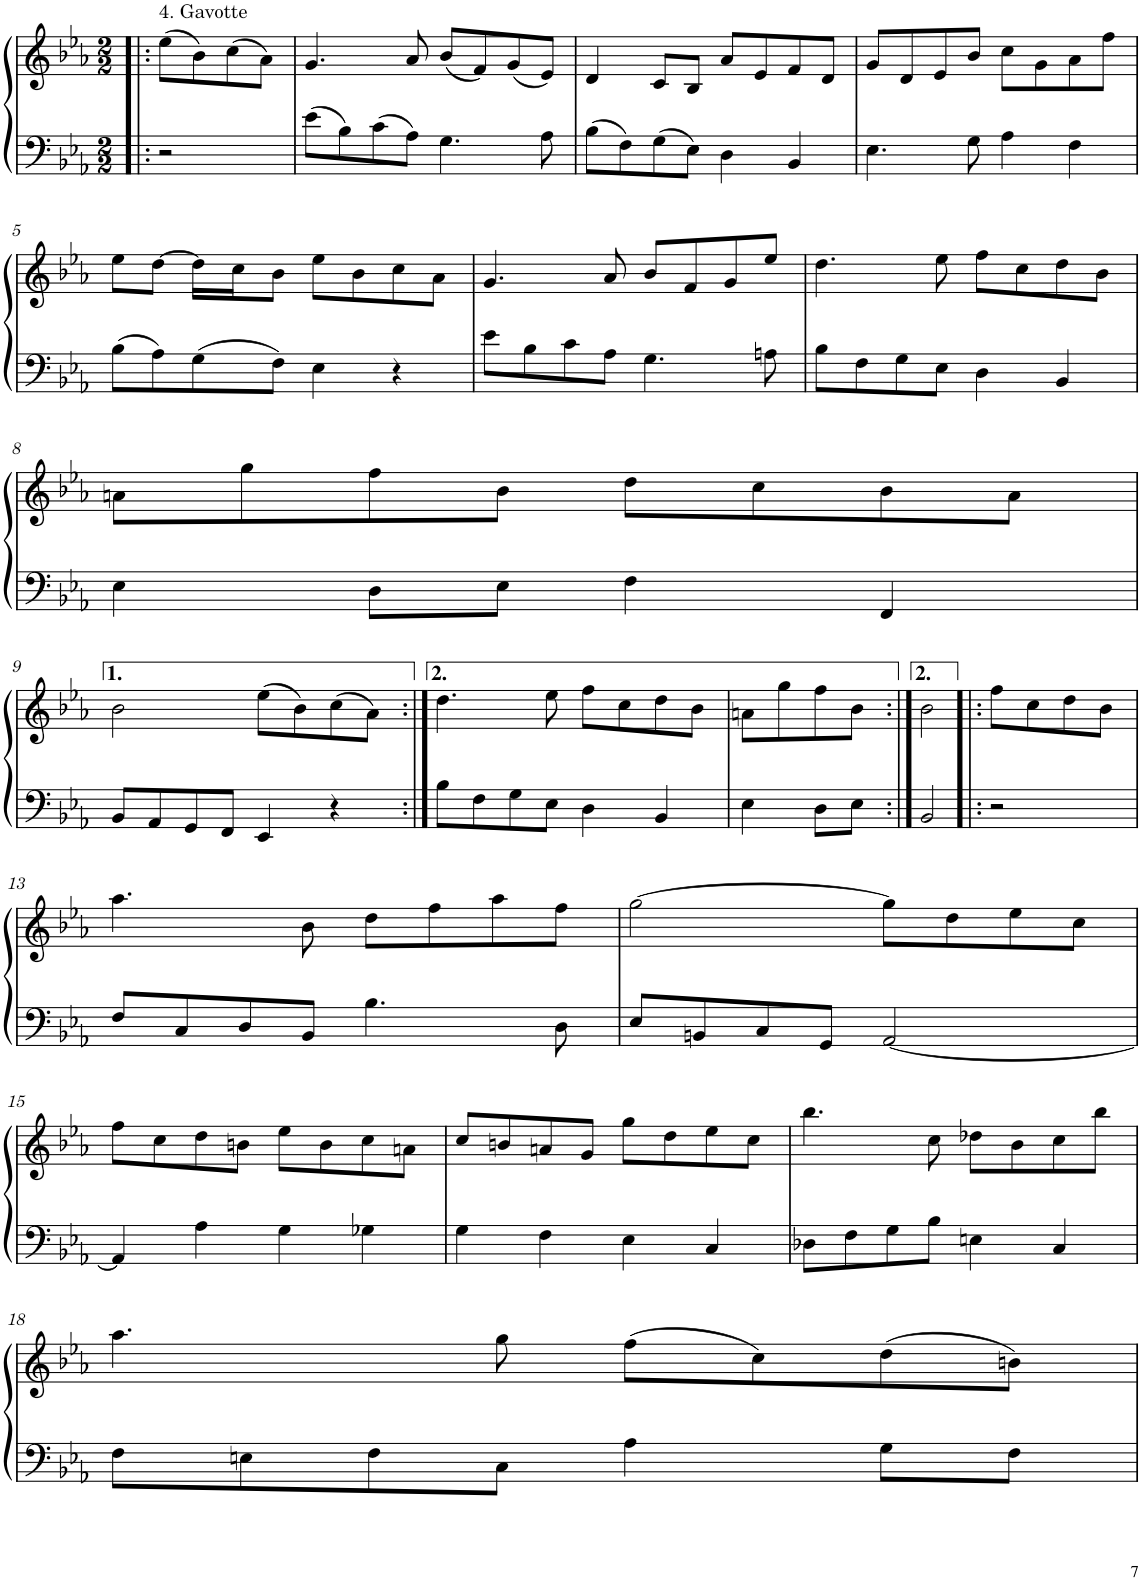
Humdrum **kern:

**kern	**kern
*part1	*part1
*staff2	*staff1
*I"Klavier linke Hand	*
!!LO:PB:g=z
*clefF4	*clefG2
*k[b-e-a-]	*k[b-e-a-]
*M2/2	*M2/2
=1!|:	=1!|:
!	!LO:TX:a:t=4. Gavotte
2r	(8ee-\L
.	8b-\)
.	(8cc\
.	8a-\J)
=2	=2
8e-\L	4.g/
8B-\	.
8c\	.
8A-\J	8a-/
4.G\	(8b-/L
.	8f/)
.	(8g/
8A-\	8e-/J)
=3	=3
8B-\L	4d/
8F\	.
8G\	8c/L
8E-\J	8B-/J
4D\	8a-/L
.	8e-/
4BB-/	8f/
.	8d/J
=4	=4
4.E-\	8g/L
.	8d/
.	8e-/
8G\	8b-/J
4A-\	8cc\L
.	8g\
4F\	8a-\
.	8ff\J
!!LO:LB:g=z
=5	=5
8B-\L	8ee-\L
8A-\	[8dd\J
8G\	16dd\LL]
.	16cc\J
8F\J	8b-\J
4E-\	8ee-\L
.	8b-\
4r	8cc\
.	8a-\J
=6	=6
8e-\L	4.g/
8B-\	.
8c\	.
8A-\J	8a-/
4.G\	8b-/L
.	8f/
.	8g/
8An\	8ee-/J
=7	=7
8B-\L	4.dd\
8F\	.
8G\	.
8E-\J	8ee-\
4D\	8ff\L
.	8cc\
4BB-/	8dd\
.	8b-\J
!!LO:LB:g=z
=8	=8
4E-\	8an\L
.	8gg\
8D\L	8ff\
8E-\J	8b-\J
4F\	8dd\L
.	8cc\
4FF/	8b-\
.	8a\J
!!LO:LB:g=z
=9	=9
8BB-/L	2b-\
8AA-/	.
8GG/	.
8FF/J	.
4EE-/	(8ee-\L
.	8b-\)
4r	(8cc\
.	8a-\J)
=9X1:|!	=9X1:|!
8B-\L	4.dd\
8F\	.
8G\	.
8E-\J	8ee-\
4D\	8ff\L
.	8cc\
4BB-/	8dd\
.	8b-\J
=10	=10
4E-\	8an\L
.	8gg\
8D\L	8ff\
8E-\J	8b-\J
=11:|!	=11:|!
2BB-/	2b-\
=12!|:	=12!|:
2r	8ff\L
.	8cc\
.	8dd\
.	8b-\J
!!LO:LB:g=z
=13	=13
8F/L	4.aa-\
8C/	.
8D/	.
8BB-/J	8b-\
4.B-\	8dd\L
.	8ff\
.	8aa-\
8D\	8ff\J
=14	=14
8E-/L	[2gg\
8BBn/	.
8C/	.
8GG/J	.
[2AA-/	8gg\L]
.	8dd\
.	8ee-\
.	8cc\J
!!LO:LB:g=z
=15	=15
4AA-/]	8ff\L
.	8cc\
4A-\	8dd\
.	8bn\J
4G\	8ee-\L
.	8b\
4G-X\	8cc\
.	8an\J
=16	=16
4G\	8cc/L
.	8bn/
4F\	8an/
.	8g/J
4E-\	8gg\L
.	8dd\
4C/	8ee-\
.	8cc\J
=17	=17
8D-X\L	4.bb-\
8F\	.
8G\	.
8B-\J	8cc\
4En\	8dd-X\L
.	8b-\
4C/	8cc\
.	8bb-\J
!!LO:LB:g=z
=18	=18
8F\L	4.aa-\
8En\	.
8F\	.
8C\J	8gg\
4A-\	(8ff\L
.	8cc\)
8G\L	(8dd\
8F\J	8bn\J)
=	=
*-	*-
